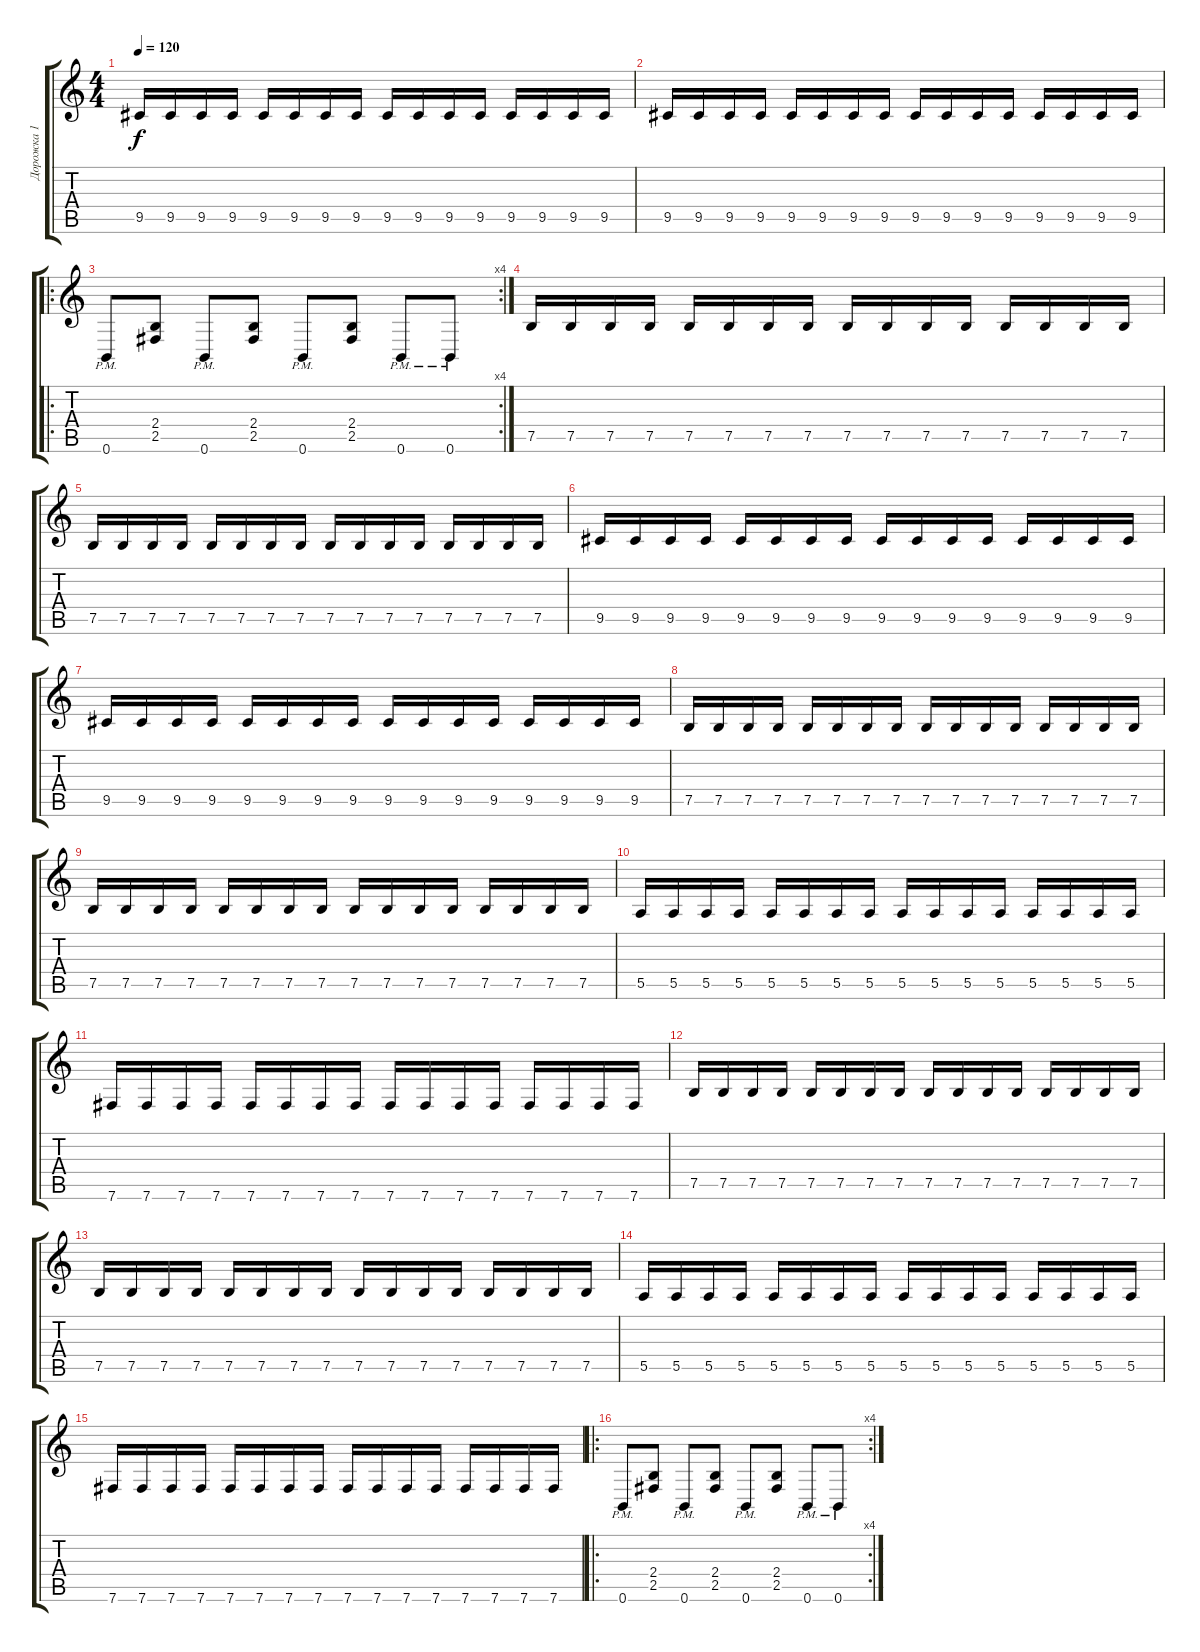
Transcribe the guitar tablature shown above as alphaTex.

\track ("Дорожка 1" "Дорожка 1") {instrument distortionguitar}
\staff {score tabs}
\tuning (B3 Gb3 D3 A2 E2 B1) {hide}
\ts (4 4)
\tempo 120
\clef g2
\ks c
9.5.16{dy f} 9.5.16 9.5.16 9.5.16 9.5.16 9.5.16 9.5.16 9.5.16 9.5.16 9.5.16 9.5.16 9.5.16 9.5.16 9.5.16 9.5.16 9.5.16 |
9.5.16 9.5.16 9.5.16 9.5.16 9.5.16 9.5.16 9.5.16 9.5.16 9.5.16 9.5.16 9.5.16 9.5.16 9.5.16 9.5.16 9.5.16 9.5.16 |
\ro
\rc 4
0.6{pm}.8 (2.4 2.5).8 0.6{pm}.8 (2.4 2.5).8 0.6{pm}.8 (2.4 2.5).8 0.6{pm}.8 0.6{pm}.8 |
7.5.16 7.5.16 7.5.16 7.5.16 7.5.16 7.5.16 7.5.16 7.5.16 7.5.16 7.5.16 7.5.16 7.5.16 7.5.16 7.5.16 7.5.16 7.5.16 |
7.5.16 7.5.16 7.5.16 7.5.16 7.5.16 7.5.16 7.5.16 7.5.16 7.5.16 7.5.16 7.5.16 7.5.16 7.5.16 7.5.16 7.5.16 7.5.16 |
9.5.16 9.5.16 9.5.16 9.5.16 9.5.16 9.5.16 9.5.16 9.5.16 9.5.16 9.5.16 9.5.16 9.5.16 9.5.16 9.5.16 9.5.16 9.5.16 |
9.5.16 9.5.16 9.5.16 9.5.16 9.5.16 9.5.16 9.5.16 9.5.16 9.5.16 9.5.16 9.5.16 9.5.16 9.5.16 9.5.16 9.5.16 9.5.16 |
7.5.16 7.5.16 7.5.16 7.5.16 7.5.16 7.5.16 7.5.16 7.5.16 7.5.16 7.5.16 7.5.16 7.5.16 7.5.16 7.5.16 7.5.16 7.5.16 |
7.5.16 7.5.16 7.5.16 7.5.16 7.5.16 7.5.16 7.5.16 7.5.16 7.5.16 7.5.16 7.5.16 7.5.16 7.5.16 7.5.16 7.5.16 7.5.16 |
5.5.16 5.5.16 5.5.16 5.5.16 5.5.16 5.5.16 5.5.16 5.5.16 5.5.16 5.5.16 5.5.16 5.5.16 5.5.16 5.5.16 5.5.16 5.5.16 |
7.6.16 7.6.16 7.6.16 7.6.16 7.6.16 7.6.16 7.6.16 7.6.16 7.6.16 7.6.16 7.6.16 7.6.16 7.6.16 7.6.16 7.6.16 7.6.16 |
7.5.16 7.5.16 7.5.16 7.5.16 7.5.16 7.5.16 7.5.16 7.5.16 7.5.16 7.5.16 7.5.16 7.5.16 7.5.16 7.5.16 7.5.16 7.5.16 |
7.5.16 7.5.16 7.5.16 7.5.16 7.5.16 7.5.16 7.5.16 7.5.16 7.5.16 7.5.16 7.5.16 7.5.16 7.5.16 7.5.16 7.5.16 7.5.16 |
5.5.16 5.5.16 5.5.16 5.5.16 5.5.16 5.5.16 5.5.16 5.5.16 5.5.16 5.5.16 5.5.16 5.5.16 5.5.16 5.5.16 5.5.16 5.5.16 |
7.6.16 7.6.16 7.6.16 7.6.16 7.6.16 7.6.16 7.6.16 7.6.16 7.6.16 7.6.16 7.6.16 7.6.16 7.6.16 7.6.16 7.6.16 7.6.16 |
\ro
\rc 4
0.6{pm}.8 (2.4 2.5).8 0.6{pm}.8 (2.4 2.5).8 0.6{pm}.8 (2.4 2.5).8 0.6{pm}.8 0.6{pm}.8
